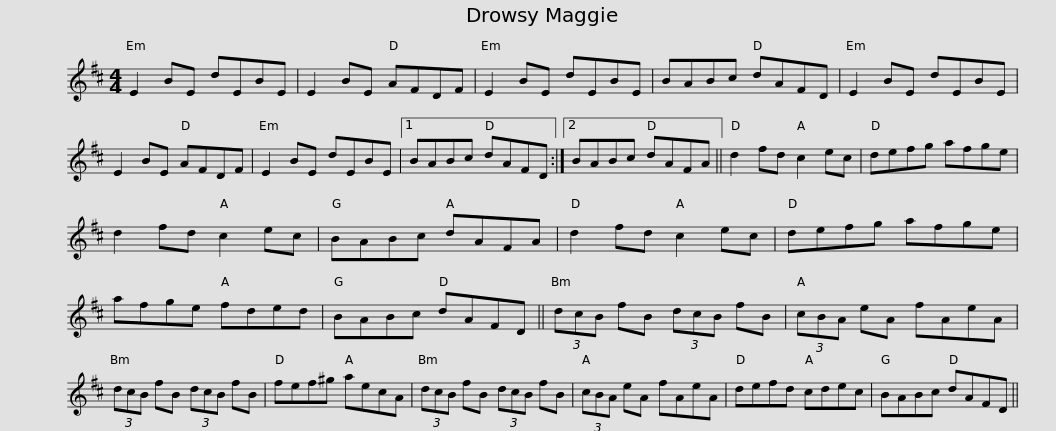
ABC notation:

X:1
L:1/8
M:4/4
I:linebreak $
K:D
V:1 treble
V:1
 E2 BE dEBE | E2 BE AFDF | E2 BE dEBE | BABc dAFD | E2 BE dEBE | %5
 E2 BE AFDF |$ E2 BE dEBE |1 BABc dAFD :|2 BABc dAFA || d2 fd c2 ec | %10
 defg afge | d2 fd c2 ec |$ BABc dAFA | d2 fd c2 ec | defg afge | %15
 afge fded | BABc dAFD ||$ (3dcB fB (3dcB fB | (3cBA eA fAeA | (3dcB fB (3dcB fB | %20
 fef^g aecA |$ (3dcB fB (3dcB fB | (3cBA eA fAeA | defd cdec | BABc dAFD || %25
